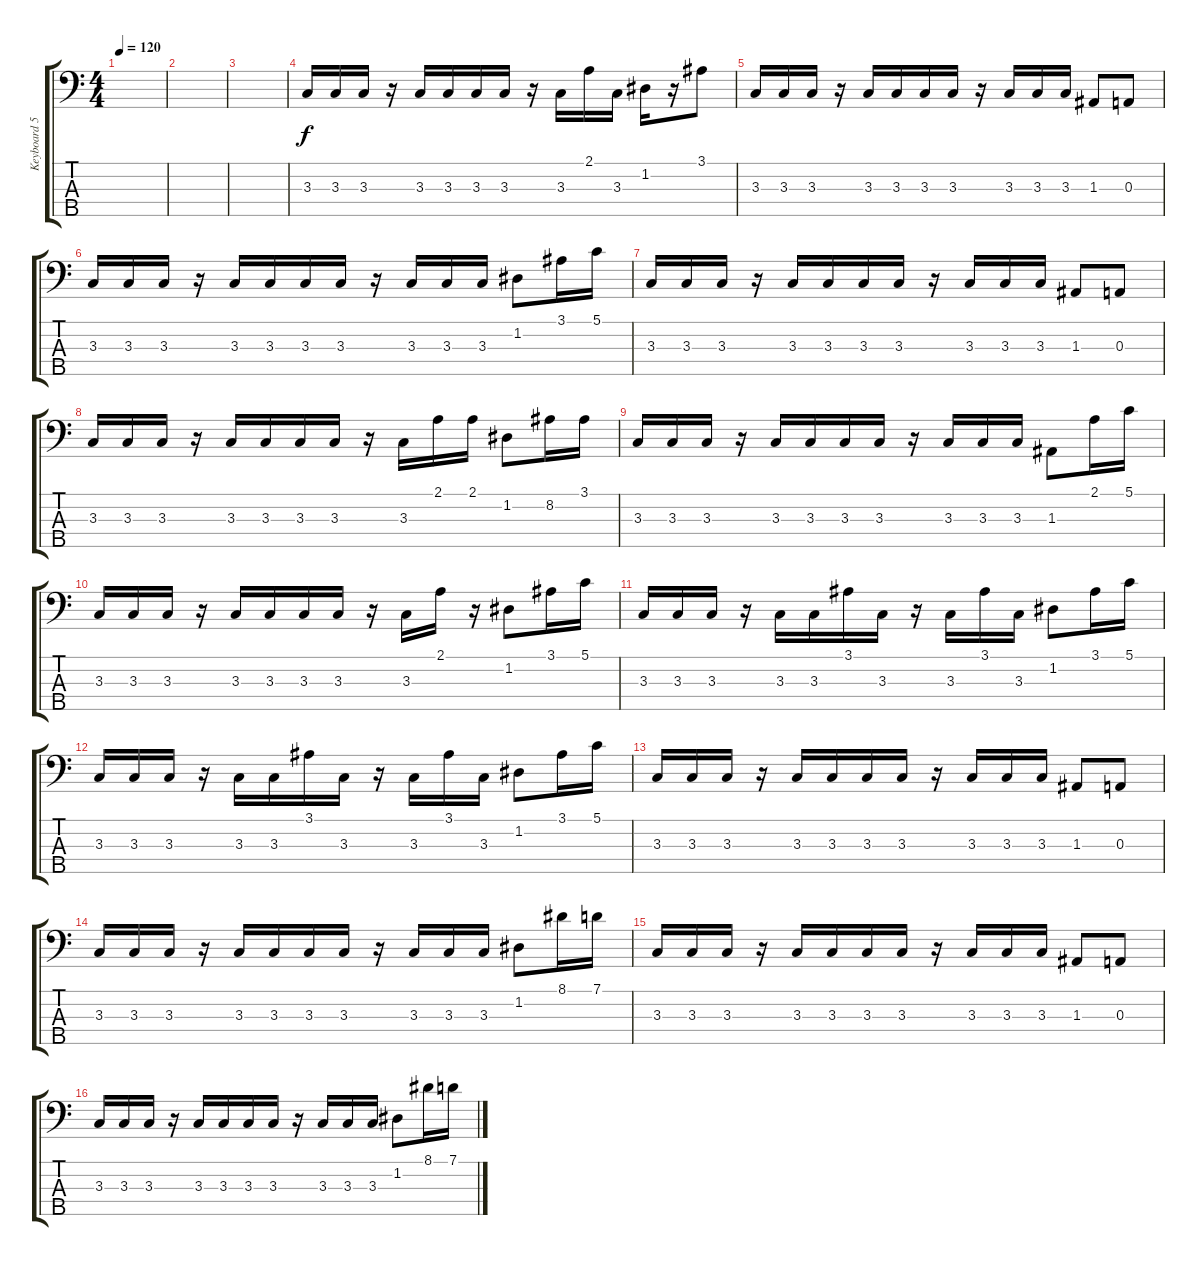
\track ("Keyboard 5" "Keyboard 5") {instrument synthbass1}
\staff {score tabs}
\tuning (G2 D2 A1 E1 B0) {hide}
\ts (4 4)
\tempo 120
\clef f4
\ks c
|
|
|
3.3.16 3.3.16 3.3.16 r.16 3.3.16 3.3.16 3.3.16 3.3.16 r.16 3.3.16 2.1.16 3.3.16 1.2.16 r.16 3.1.8 |
3.3.16 3.3.16 3.3.16 r.16 3.3.16 3.3.16 3.3.16 3.3.16 r.16 3.3.16 3.3.16 3.3.16 1.3.8 0.3.8 |
3.3.16 3.3.16 3.3.16 r.16 3.3.16 3.3.16 3.3.16 3.3.16 r.16 3.3.16 3.3.16 3.3.16 1.2.8 3.1.16 5.1.16 |
3.3.16 3.3.16 3.3.16 r.16 3.3.16 3.3.16 3.3.16 3.3.16 r.16 3.3.16 3.3.16 3.3.16 1.3.8 0.3.8 |
3.3.16 3.3.16 3.3.16 r.16 3.3.16 3.3.16 3.3.16 3.3.16 r.16 3.3.16 2.1.16 2.1.16 1.2.8 8.2.16 3.1.16 |
3.3.16 3.3.16 3.3.16 r.16 3.3.16 3.3.16 3.3.16 3.3.16 r.16 3.3.16 3.3.16 3.3.16 1.3.8 2.1.16 5.1.16 |
3.3.16 3.3.16 3.3.16 r.16 3.3.16 3.3.16 3.3.16 3.3.16 r.16 3.3.16 2.1.16 r.16 1.2.8 3.1.16 5.1.16 |
3.3.16 3.3.16 3.3.16 r.16 3.3.16 3.3.16 3.1.16 3.3.16 r.16 3.3.16 3.1.16 3.3.16 1.2.8 3.1.16 5.1.16 |
3.3.16 3.3.16 3.3.16 r.16 3.3.16 3.3.16 3.1.16 3.3.16 r.16 3.3.16 3.1.16 3.3.16 1.2.8 3.1.16 5.1.16 |
3.3.16 3.3.16 3.3.16 r.16 3.3.16 3.3.16 3.3.16 3.3.16 r.16 3.3.16 3.3.16 3.3.16 1.3.8 0.3.8 |
3.3.16 3.3.16 3.3.16 r.16 3.3.16 3.3.16 3.3.16 3.3.16 r.16 3.3.16 3.3.16 3.3.16 1.2.8 8.1.16 7.1.16 |
3.3.16 3.3.16 3.3.16 r.16 3.3.16 3.3.16 3.3.16 3.3.16 r.16 3.3.16 3.3.16 3.3.16 1.3.8 0.3.8 |
3.3.16 3.3.16 3.3.16 r.16 3.3.16 3.3.16 3.3.16 3.3.16 r.16 3.3.16 3.3.16 3.3.16 1.2.8 8.1.16 7.1.16
